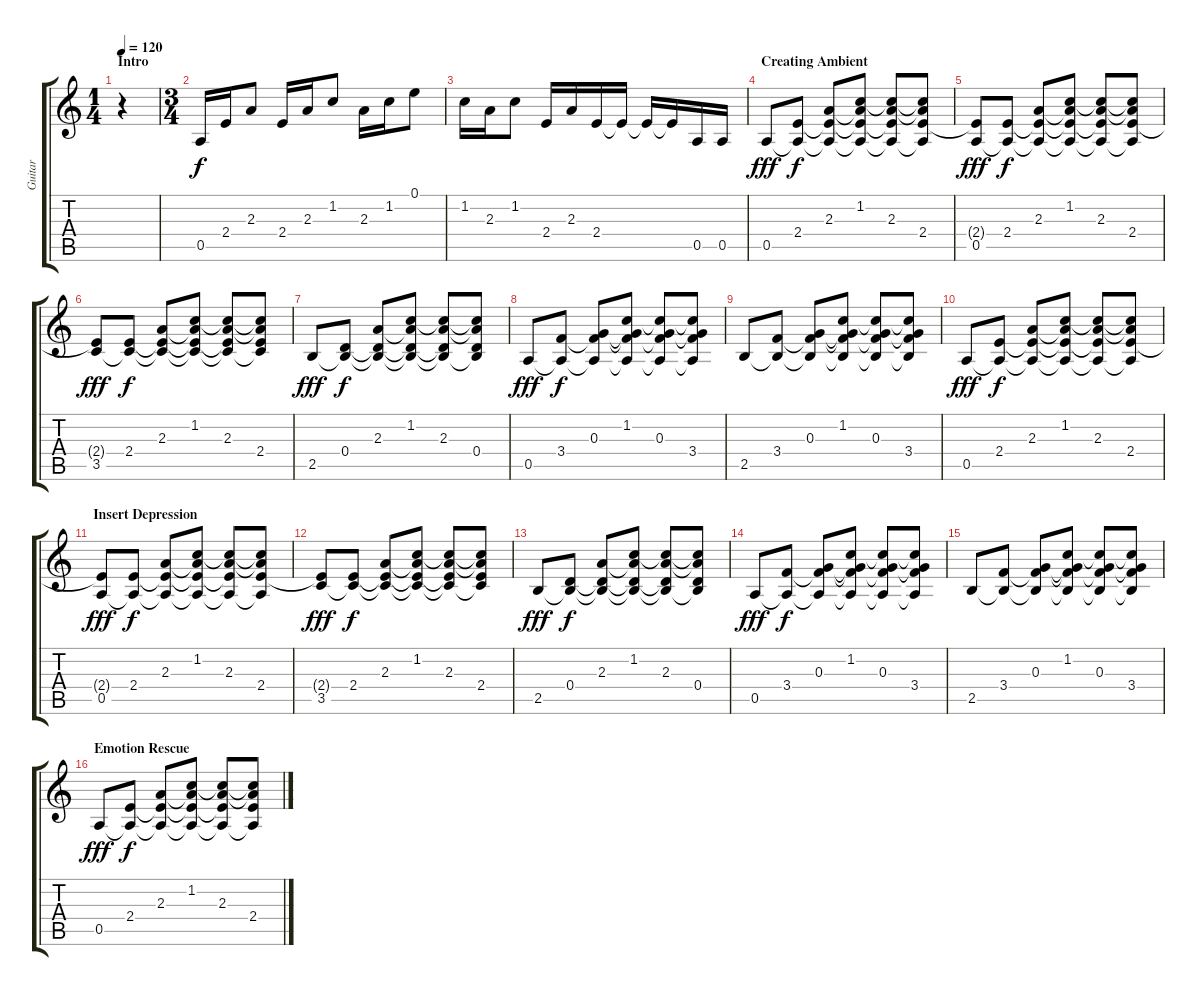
\track ("Guitar" "Guitar") {instrument acousticguitarnylon}
\staff {score tabs}
\tuning (E4 B3 G3 D3 A2 E2) {hide}
\ts (1 4)
\section ("" "Intro")
\tempo 120
\clef g2
\ks c
r.4{dy f volume 3 instrument acousticguitarnylon} |
\ts (3 4)
0.5.16{volume 14} 2.4.16 2.3.8 2.4.16 2.3.16 1.2.8 2.3.16 1.2.16 0.1.8 |
1.2.16 2.3.16 1.2.8 2.4.16 2.3.16 2.4.16 2.4{t}.16 2.4{t}.16 2.4{t}.16 0.5.16 0.5.16 |
\section ("" "Creating Ambient")
0.5.8{dy fff} (2.4 0.5{t}).8{dy f} (2.3 2.4{t} 0.5{t}).8 (1.2 2.3{t} 2.4{t} 0.5{t}).8 (1.2{t} 2.3 2.4{t} 0.5{t}).8 (1.2{t} 2.3{t} 2.4 0.5{t}).8 |
(2.4{t} 0.5).8{dy fff} (2.4 0.5{t}).8{dy f} (2.3 2.4{t} 0.5{t}).8 (1.2 2.3{t} 2.4{t} 0.5{t}).8 (1.2{t} 2.3 2.4{t} 0.5{t}).8 (1.2{t} 2.3{t} 2.4 0.5{t}).8 |
(2.4{t} 3.5).8{dy fff} (2.4 3.5{t}).8{dy f} (2.3 2.4{t} 3.5{t}).8 (1.2 2.3{t} 2.4{t} 3.5{t}).8 (1.2{t} 2.3 2.4{t} 3.5{t}).8 (1.2{t} 2.3{t} 2.4 3.5{t}).8 |
2.5.8{dy fff} (0.4 2.5{t}).8{dy f} (2.3 0.4{t} 2.5{t}).8 (1.2 2.3{t} 0.4{t} 2.5{t}).8 (1.2{t} 2.3 0.4{t} 2.5{t}).8 (1.2{t} 2.3{t} 0.4 2.5{t}).8 |
0.5.8{dy fff} (3.4 0.5{t}).8{dy f} (0.3 3.4{t} 0.5{t}).8 (1.2 0.3{t} 3.4{t} 0.5{t}).8 (1.2{t} 0.3 3.4{t} 0.5{t}).8 (1.2{t} 0.3{t} 3.4 0.5{t}).8 |
2.5.8 (3.4 2.5{t}).8 (0.3 3.4{t} 2.5{t}).8 (1.2 0.3{t} 3.4{t} 2.5{t}).8 (1.2{t} 0.3 3.4{t} 2.5{t}).8 (1.2{t} 0.3{t} 3.4 2.5{t}).8 |
0.5.8{dy fff} (2.4 0.5{t}).8{dy f} (2.3 2.4{t} 0.5{t}).8 (1.2 2.3{t} 2.4{t} 0.5{t}).8 (1.2{t} 2.3 2.4{t} 0.5{t}).8 (1.2{t} 2.3{t} 2.4 0.5{t}).8 |
\section ("" "Insert Depression")
(2.4{t} 0.5).8{dy fff} (2.4 0.5{t}).8{dy f} (2.3 2.4{t} 0.5{t}).8 (1.2 2.3{t} 2.4{t} 0.5{t}).8 (1.2{t} 2.3 2.4{t} 0.5{t}).8 (1.2{t} 2.3{t} 2.4 0.5{t}).8 |
(2.4{t} 3.5).8{dy fff} (2.4 3.5{t}).8{dy f} (2.3 2.4{t} 3.5{t}).8 (1.2 2.3{t} 2.4{t} 3.5{t}).8 (1.2{t} 2.3 2.4{t} 3.5{t}).8 (1.2{t} 2.3{t} 2.4 3.5{t}).8 |
2.5.8{dy fff} (0.4 2.5{t}).8{dy f} (2.3 0.4{t} 2.5{t}).8 (1.2 2.3{t} 0.4{t} 2.5{t}).8 (1.2{t} 2.3 0.4{t} 2.5{t}).8 (1.2{t} 2.3{t} 0.4 2.5{t}).8 |
0.5.8{dy fff} (3.4 0.5{t}).8{dy f} (0.3 3.4{t} 0.5{t}).8 (1.2 0.3{t} 3.4{t} 0.5{t}).8 (1.2{t} 0.3 3.4{t} 0.5{t}).8 (1.2{t} 0.3{t} 3.4 0.5{t}).8 |
2.5.8 (3.4 2.5{t}).8 (0.3 3.4{t} 2.5{t}).8 (1.2 0.3{t} 3.4{t} 2.5{t}).8 (1.2{t} 0.3 3.4{t} 2.5{t}).8 (1.2{t} 0.3{t} 3.4 2.5{t}).8 |
\section ("" "Emotion Rescue")
0.5.8{dy fff} (2.4 0.5{t}).8{dy f} (2.3 2.4{t} 0.5{t}).8 (1.2 2.3{t} 2.4{t} 0.5{t}).8 (1.2{t} 2.3 2.4{t} 0.5{t}).8 (1.2{t} 2.3{t} 2.4 0.5{t}).8
